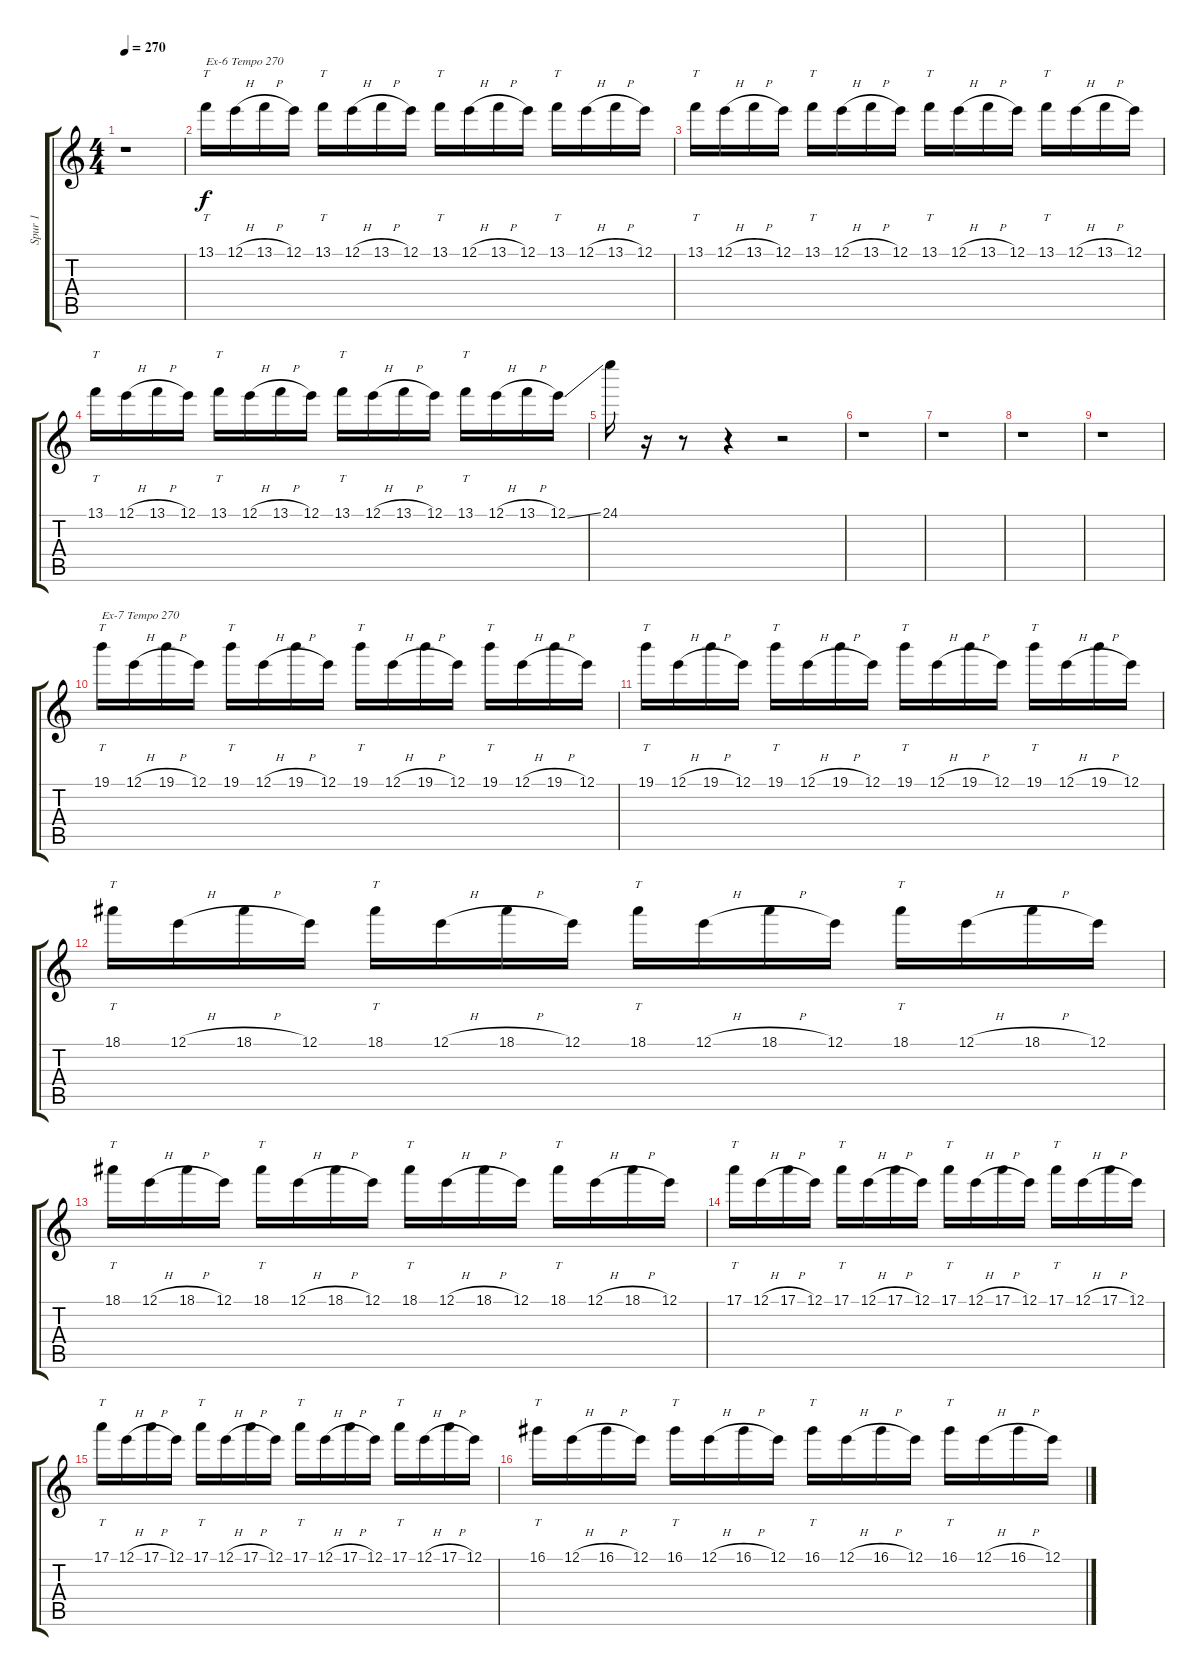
\track ("Spur 1" "Spur 1") {instrument overdrivenguitar}
\staff {score tabs}
\tuning (E4 B3 G3 D3 A2 E2) {hide}
\ts (4 4)
\tempo 270
\clef g2
\ks c
r.1{dy f} |
13.1.16{tt txt "Ex-6 Tempo 270"} 12.1{h}.16 13.1{h}.16 12.1.16 13.1.16{tt} 12.1{h}.16 13.1{h}.16 12.1.16 13.1.16{tt} 12.1{h}.16 13.1{h}.16 12.1.16 13.1.16{tt} 12.1{h}.16 13.1{h}.16 12.1.16 |
13.1.16{tt} 12.1{h}.16 13.1{h}.16 12.1.16 13.1.16{tt} 12.1{h}.16 13.1{h}.16 12.1.16 13.1.16{tt} 12.1{h}.16 13.1{h}.16 12.1.16 13.1.16{tt} 12.1{h}.16 13.1{h}.16 12.1.16 |
13.1.16{tt} 12.1{h}.16 13.1{h}.16 12.1.16 13.1.16{tt} 12.1{h}.16 13.1{h}.16 12.1.16 13.1.16{tt} 12.1{h}.16 13.1{h}.16 12.1.16 13.1.16{tt} 12.1{h}.16 13.1{h}.16 12.1{ss}.16 |
24.1.16 r.16 r.8 r.4 r.2 |
r.1 |
r.1 |
r.1 |
r.1 |
19.1.16{tt txt "Ex-7 Tempo 270"} 12.1{h}.16 19.1{h}.16 12.1.16 19.1.16{tt} 12.1{h}.16 19.1{h}.16 12.1.16 19.1.16{tt} 12.1{h}.16 19.1{h}.16 12.1.16 19.1.16{tt} 12.1{h}.16 19.1{h}.16 12.1.16 |
19.1.16{tt} 12.1{h}.16 19.1{h}.16 12.1.16 19.1.16{tt} 12.1{h}.16 19.1{h}.16 12.1.16 19.1.16{tt} 12.1{h}.16 19.1{h}.16 12.1.16 19.1.16{tt} 12.1{h}.16 19.1{h}.16 12.1.16 |
18.1.16{tt} 12.1{h}.16 18.1{h}.16 12.1.16 18.1.16{tt} 12.1{h}.16 18.1{h}.16 12.1.16 18.1.16{tt} 12.1{h}.16 18.1{h}.16 12.1.16 18.1.16{tt} 12.1{h}.16 18.1{h}.16 12.1.16 |
18.1.16{tt} 12.1{h}.16 18.1{h}.16 12.1.16 18.1.16{tt} 12.1{h}.16 18.1{h}.16 12.1.16 18.1.16{tt} 12.1{h}.16 18.1{h}.16 12.1.16 18.1.16{tt} 12.1{h}.16 18.1{h}.16 12.1.16 |
17.1.16{tt} 12.1{h}.16 17.1{h}.16 12.1.16 17.1.16{tt} 12.1{h}.16 17.1{h}.16 12.1.16 17.1.16{tt} 12.1{h}.16 17.1{h}.16 12.1.16 17.1.16{tt} 12.1{h}.16 17.1{h}.16 12.1.16 |
17.1.16{tt} 12.1{h}.16 17.1{h}.16 12.1.16 17.1.16{tt} 12.1{h}.16 17.1{h}.16 12.1.16 17.1.16{tt} 12.1{h}.16 17.1{h}.16 12.1.16 17.1.16{tt} 12.1{h}.16 17.1{h}.16 12.1.16 |
16.1.16{tt} 12.1{h}.16 16.1{h}.16 12.1.16 16.1.16{tt} 12.1{h}.16 16.1{h}.16 12.1.16 16.1.16{tt} 12.1{h}.16 16.1{h}.16 12.1.16 16.1.16{tt} 12.1{h}.16 16.1{h}.16 12.1.16
